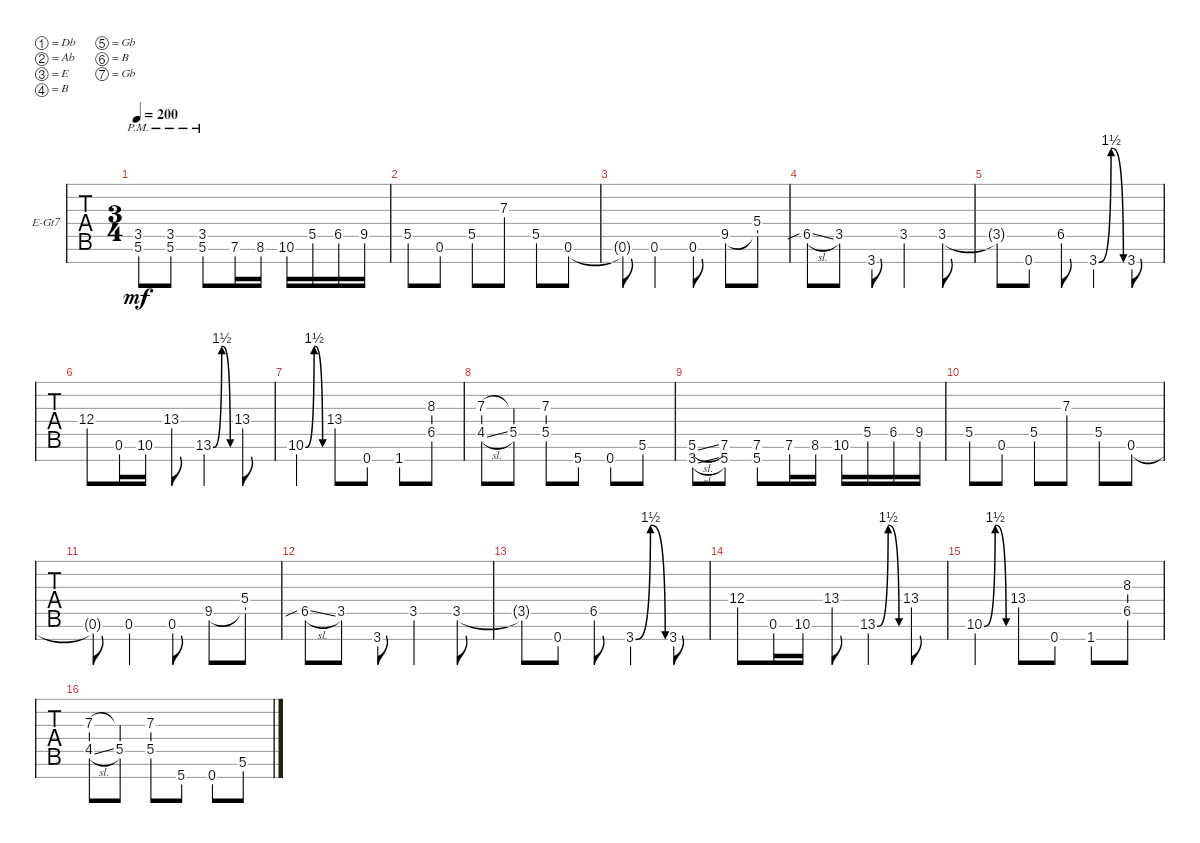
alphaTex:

\bracketExtendMode groupsimilarinstruments
\firstSystemTrackNameOrientation horizontal
\otherSystemsTrackNameOrientation horizontal
\track ("Electric Guitar" "E-Gt7") {instrument distortionguitar}
\staff {tabs}
\tuning (Db4 Ab3 E3 B2 Gb2 B1 Gb1)
\ts (3 4)
\tempo 200
\clef g2
\scale
0.333333
\ks c
(3.5{pm} 5.6{pm}).8{dy mf} (3.5{pm} 5.6{pm}).8 (3.5{pm} 5.6{pm}).8 7.6.16 8.6.16 10.6.16 5.5.16 6.5.16 9.5.16 |
\scale
0.209459 5.5.8 0.6.8 5.5.8 7.3.8 5.5.8 0.6.8 |
\scale
0.39527 0.6{t}.8 0.6.4 0.6.8 9.5.8 (5.4 9.5{t}).8 |
\scale
0.333333 6.5{sib sl}.8 3.5.8 3.7.8 3.5.4 3.5.8 |
\scale
0.333333 3.5{t}.8 0.7.8 6.5.8 3.7{be (bendrelease 0 0 10.2 6 20.4 6 30 0)}.4 3.7.8 |
\scale
0.333333 12.4.8 0.6.16 10.6.16 13.4.8 13.6{be (bendrelease 0 0 10.2 6 20.4 6 30 0)}.4 13.4.8 |
\scale
0.333333 10.6{be (bendrelease 0 0 10.2 6 20.4 6 30 0)}.4 13.4.8 0.7.8 1.7.8 (8.3 6.5).8 |
\scale
0.333333 (4.5{sl} 7.3).8 (5.5 7.3{t}).8 (7.3 5.5).8 5.7.8 0.7.8 5.6.8 |
\scale
0.333333 (3.7{sl} 5.6{sl}).8 (5.7 7.6).8 (5.7 7.6).8 7.6.16 8.6.16 10.6.16 5.5.16 6.5.16 9.5.16 |
5.5.8 0.6.8 5.5.8 7.3.8 5.5.8 0.6.8 |
0.6{t}.8 0.6.4 0.6.8 9.5.8 (5.4 9.5{t}).8 |
6.5{sib sl}.8 3.5.8 3.7.8 3.5.4 3.5.8 |
3.5{t}.8 0.7.8 6.5.8 3.7{be (bendrelease 0 0 10.2 6 20.4 6 30 0)}.4 3.7.8 |
12.4.8 0.6.16 10.6.16 13.4.8 13.6{be (bendrelease 0 0 10.2 6 20.4 6 30 0)}.4 13.4.8 |
10.6{be (bendrelease 0 0 10.2 6 20.4 6 30 0)}.4 13.4.8 0.7.8 1.7.8 (8.3 6.5).8 |
(4.5{sl} 7.3).8 (5.5 7.3{t}).8 (7.3 5.5).8 5.7.8 0.7.8 5.6.8
